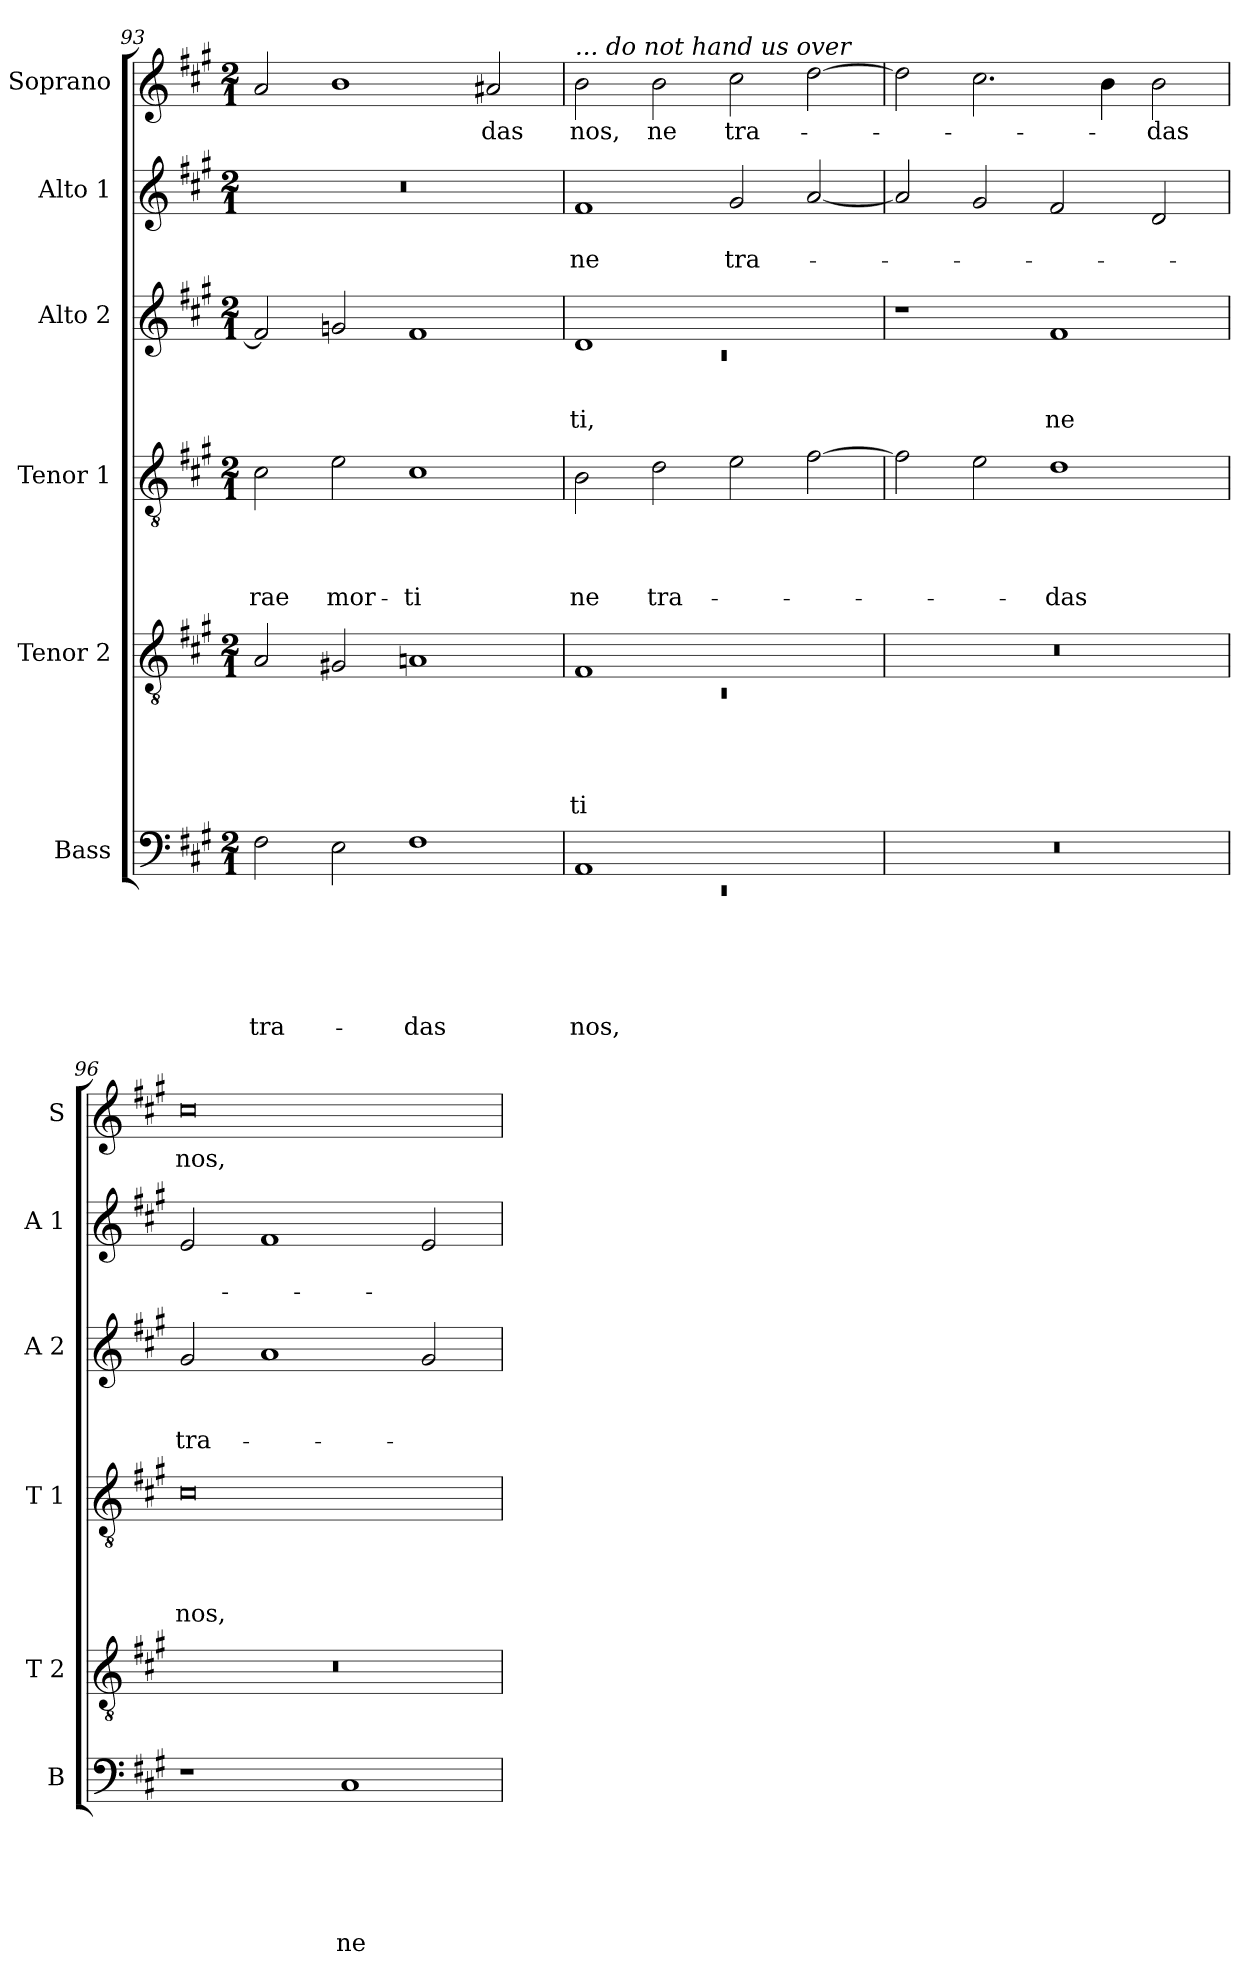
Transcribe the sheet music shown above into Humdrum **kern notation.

**kern	**text	**text	**text	**text	**text	**text	**kern	**text	**text	**text	**text	**text	**kern	**text	**text	**text	**text	**kern	**text	**text	**text	**kern	**text	**text	**kern	**text
*part6	*part6	*part6	*part6	*part6	*part6	*part6	*part5	*part5	*part5	*part5	*part5	*part5	*part4	*part4	*part4	*part4	*part4	*part3	*part3	*part3	*part3	*part2	*part2	*part2	*part1	*part1
*staff6	*staff6	*staff6	*staff6	*staff6	*staff6	*staff6	*staff5	*staff5	*staff5	*staff5	*staff5	*staff5	*staff4	*staff4	*staff4	*staff4	*staff4	*staff3	*staff3	*staff3	*staff3	*staff2	*staff2	*staff2	*staff1	*staff1
*I"Bass	*	*	*	*	*	*	*I"Tenor 2	*	*	*	*	*	*I"Tenor 1	*	*	*	*	*I"Alto 2	*	*	*	*I"Alto 1	*	*	*I"Soprano	*
*I'B	*	*	*	*	*	*	*I'T 2	*	*	*	*	*	*I'T 1	*	*	*	*	*I'A 2	*	*	*	*I'A 1	*	*	*I'S	*
*clefF4	*	*	*	*	*	*	*clefGv2	*	*	*	*	*	*clefGv2	*	*	*	*	*clefG2	*	*	*	*clefG2	*	*	*clefG2	*
*k[f#c#g#]	*	*	*	*	*	*	*k[f#c#g#]	*	*	*	*	*	*k[f#c#g#]	*	*	*	*	*k[f#c#g#]	*	*	*	*k[f#c#g#]	*	*	*k[f#c#g#]	*
*A:	*	*	*	*	*	*	*A:	*	*	*	*	*	*A:	*	*	*	*	*A:	*	*	*	*A:	*	*	*A:	*
*M2/1	*	*	*	*	*	*	*M2/1	*	*	*	*	*	*M2/1	*	*	*	*	*M2/1	*	*	*	*M2/1	*	*	*M2/1	*
=93	=93	=93	=93	=93	=93	=93	=93	=93	=93	=93	=93	=93	=93	=93	=93	=93	=93	=93	=93	=93	=93	=93	=93	=93	=93	=93
!	!	!	!	!	!	!LO:LY:b	!	!	!	!	!	!	!	!	!	!	!LO:LY:b	!	!	!	!	!LO:N:vis=1	!	!	!	!
2F#\	.	.	.	.	.	tra-	2A/	.	.	.	.	.	2c#\	.	.	.	-rae	2f#/]	.	.	.	0r	.	.	2a/	.
!	!	!	!	!	!	!	!	!	!	!	!	!	!	!	!	!	!LO:LY:b	!	!	!	!	!	!	!	!	!
2E\	.	.	.	.	.	.	2G#X/	.	.	.	.	.	2e\	.	.	.	mor-	2gn/	.	.	.	.	.	.	1b	.
!	!	!	!	!	!	!LO:LY:b	!	!	!	!	!	!	!	!	!	!	!LO:LY:b	!	!	!	!	!	!	!	!	!
1F#	.	.	.	.	.	-das	1An	.	.	.	.	.	1c#	.	.	.	-ti	1f#	.	.	.	.	.	.	.	.
!	!	!	!	!	!	!	!	!	!	!	!	!	!	!	!	!	!	!	!	!	!	!	!	!	!	!LO:LY:b
.	.	.	.	.	.	.	.	.	.	.	.	.	.	.	.	.	.	.	.	.	.	.	.	.	2a#X/	-das
!!LO:LB:g=z
=94	=94	=94	=94	=94	=94	=94	=94	=94	=94	=94	=94	=94	=94	=94	=94	=94	=94	=94	=94	=94	=94	=94	=94	=94	=94	=94
*^	*	*	*	*	*	*	*^	*	*	*	*	*	*	*	*	*	*	*^	*	*	*	*	*	*	*	*
!	!	!	!	!	!	!	!	!	!	!	!	!	!	!	!	!	!	!	!	!	!	!	!	!	!	!	!	!LO:TX:a:i:t=... do not hand us over	!
!	!LO:N:vis=1	!	!	!	!	!	!LO:LY:b	!	!LO:N:vis=1	!	!	!	!	!LO:LY:b	!	!	!	!	!LO:LY:b	!	!LO:N:vis=1	!	!	!LO:LY:b	!	!	!LO:LY:b	!	!LO:LY:b
1AA	0rEE	.	.	.	.	.	nos,	1F#	0rC	.	.	.	.	-ti	2B\	.	.	.	ne	1d	0rc	.	.	-ti,	1f#	.	ne	2b\	nos,
!	!	!	!	!	!	!	!	!	!	!	!	!	!	!	!	!	!	!	!LO:LY:b	!	!	!	!	!	!	!	!	!	!LO:LY:b
.	.	.	.	.	.	.	.	.	.	.	.	.	.	.	2d\	.	.	.	tra-	.	.	.	.	.	.	.	.	2b\	ne
!	!	!	!	!	!	!	!	!	!	!	!	!	!	!	!	!	!	!	!	!	!	!	!	!	!	!	!LO:LY:b	!	!LO:LY:b
1ryy	.	.	.	.	.	.	.	1ryy	.	.	.	.	.	.	2e\	.	.	.	.	1ryy	.	.	.	.	2g#/	.	tra-	2cc#\	tra-
.	.	.	.	.	.	.	.	.	.	.	.	.	.	.	[>2f#\	.	.	.	.	.	.	.	.	.	[<2a/	.	.	[>2dd\	.
*v	*v	*	*	*	*	*	*	*	*	*	*	*	*	*	*	*	*	*	*	*v	*v	*	*	*	*	*	*	*	*
*	*	*	*	*	*	*	*v	*v	*	*	*	*	*	*	*	*	*	*	*	*	*	*	*	*	*	*	*
=95	=95	=95	=95	=95	=95	=95	=95	=95	=95	=95	=95	=95	=95	=95	=95	=95	=95	=95	=95	=95	=95	=95	=95	=95	=95	=95
!LO:N:vis=1	!	!	!	!	!	!	!LO:N:vis=1	!	!	!	!	!	!	!	!	!	!	!	!	!	!	!	!	!	!	!
0r	.	.	.	.	.	.	0r	.	.	.	.	.	2f#\]	.	.	.	.	1r	.	.	.	2a/]	.	.	2dd\]	.
.	.	.	.	.	.	.	.	.	.	.	.	.	2e\	.	.	.	.	.	.	.	.	2g#/	.	.	2.cc#\	.
!	!	!	!	!	!	!	!	!	!	!	!	!	!	!	!	!	!LO:LY:b	!	!	!	!LO:LY:b	!	!	!	!	!
.	.	.	.	.	.	.	.	.	.	.	.	.	1d	.	.	.	-das	1f#	.	.	ne	2f#/	.	.	.	.
.	.	.	.	.	.	.	.	.	.	.	.	.	.	.	.	.	.	.	.	.	.	.	.	.	4b\	.
!	!	!	!	!	!	!	!	!	!	!	!	!	!	!	!	!	!	!	!	!	!	!	!	!	!	!LO:LY:b
.	.	.	.	.	.	.	.	.	.	.	.	.	.	.	.	.	.	.	.	.	.	2d/	.	.	2b\	-das
=96	=96	=96	=96	=96	=96	=96	=96	=96	=96	=96	=96	=96	=96	=96	=96	=96	=96	=96	=96	=96	=96	=96	=96	=96	=96	=96
!	!	!	!	!	!	!	!LO:N:vis=1	!	!	!	!	!	!	!	!	!	!LO:LY:b	!	!	!	!LO:LY:b	!	!	!	!	!LO:LY:b
1r	.	.	.	.	.	.	0r	.	.	.	.	.	0c#	.	.	.	nos,	2g#/	.	.	tra-	2e/	.	.	0cc#	nos,
.	.	.	.	.	.	.	.	.	.	.	.	.	.	.	.	.	.	1a	.	.	.	1f#	.	.	.	.
!	!	!	!	!	!	!LO:LY:b	!	!	!	!	!	!	!	!	!	!	!	!	!	!	!	!	!	!	!	!
1C#	.	.	.	.	.	ne	.	.	.	.	.	.	.	.	.	.	.	.	.	.	.	.	.	.	.	.
.	.	.	.	.	.	.	.	.	.	.	.	.	.	.	.	.	.	2g#/	.	.	.	2e/	.	.	.	.
=	=	=	=	=	=	=	=	=	=	=	=	=	=	=	=	=	=	=	=	=	=	=	=	=	=	=
*-	*-	*-	*-	*-	*-	*-	*-	*-	*-	*-	*-	*-	*-	*-	*-	*-	*-	*-	*-	*-	*-	*-	*-	*-	*-	*-
